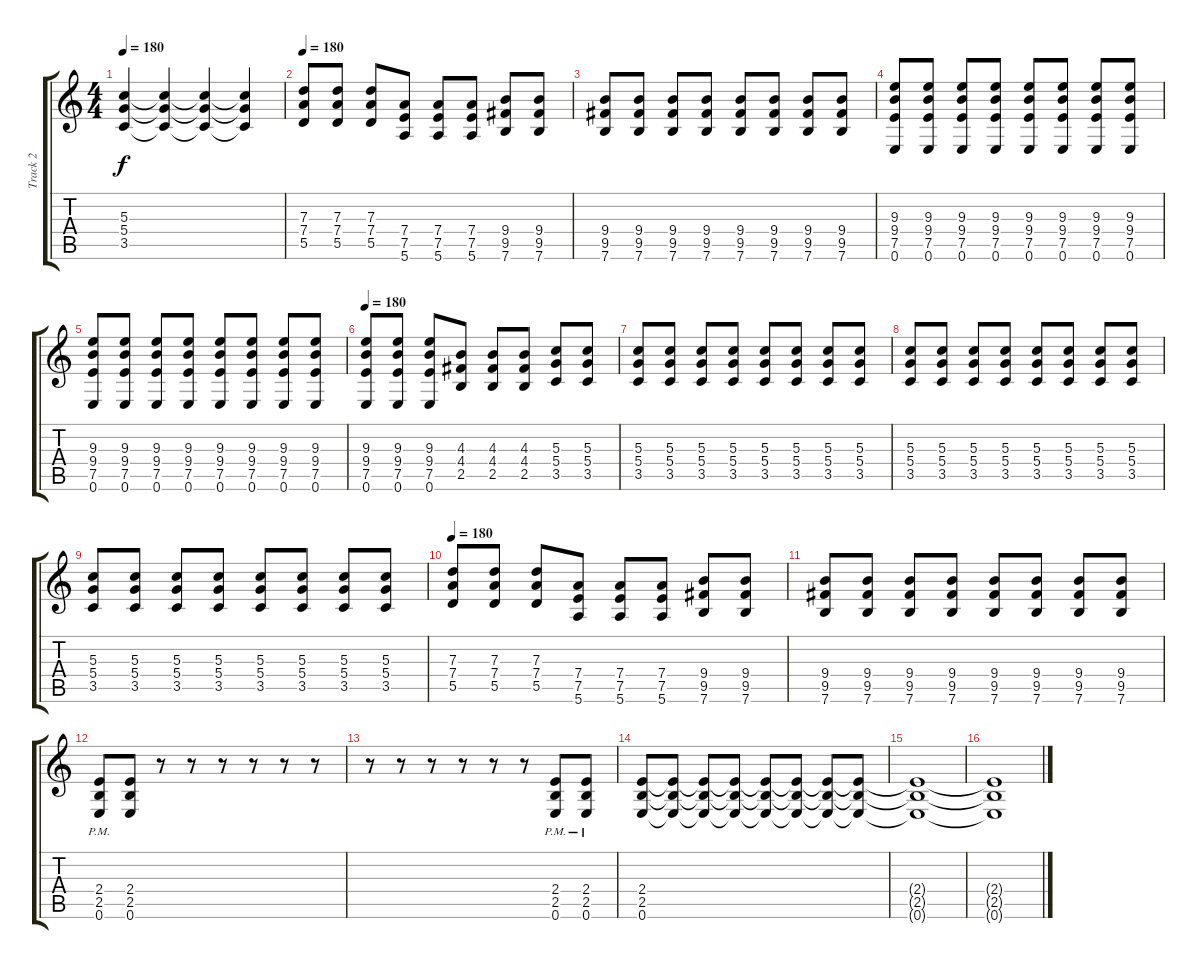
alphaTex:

\track ("Track 2" "Track 2") {instrument distortionguitar}
\staff {score tabs}
\tuning (E4 B3 G3 D3 A2 E2) {hide}
\ts (4 4)
\tempo 180
\clef g2
\ks c
(5.3{t} 5.4{t} 3.5{t}).4{dy f} (5.3{t} 5.4{t} 3.5{t}).4 (5.3{t} 5.4{t} 3.5{t}).4 (5.3{t} 5.4{t} 3.5{t}).4 |
\tempo 180
(7.3 7.4 5.5).8 (7.3 7.4 5.5).8 (7.3 7.4 5.5).8 (7.4 7.5 5.6).8 (7.4 7.5 5.6).8 (7.4 7.5 5.6).8 (9.4 9.5 7.6).8 (9.4 9.5 7.6).8 |
(9.4 9.5 7.6).8 (9.4 9.5 7.6).8 (9.4 9.5 7.6).8 (9.4 9.5 7.6).8 (9.4 9.5 7.6).8 (9.4 9.5 7.6).8 (9.4 9.5 7.6).8 (9.4 9.5 7.6).8 |
(9.3 9.4 7.5 0.6).8 (9.3 9.4 7.5 0.6).8 (9.3 9.4 7.5 0.6).8 (9.3 9.4 7.5 0.6).8 (9.3 9.4 7.5 0.6).8 (9.3 9.4 7.5 0.6).8 (9.3 9.4 7.5 0.6).8 (9.3 9.4 7.5 0.6).8 |
(9.3 9.4 7.5 0.6).8 (9.3 9.4 7.5 0.6).8 (9.3 9.4 7.5 0.6).8 (9.3 9.4 7.5 0.6).8 (9.3 9.4 7.5 0.6).8 (9.3 9.4 7.5 0.6).8 (9.3 9.4 7.5 0.6).8 (9.3 9.4 7.5 0.6).8 |
\tempo 180
(9.3 9.4 7.5 0.6).8 (9.3 9.4 7.5 0.6).8 (9.3 9.4 7.5 0.6).8 (4.3 4.4 2.5).8 (4.3 4.4 2.5).8 (4.3 4.4 2.5).8 (5.3 5.4 3.5).8 (5.3 5.4 3.5).8 |
(5.3 5.4 3.5).8 (5.3 5.4 3.5).8 (5.3 5.4 3.5).8 (5.3 5.4 3.5).8 (5.3 5.4 3.5).8 (5.3 5.4 3.5).8 (5.3 5.4 3.5).8 (5.3 5.4 3.5).8 |
(5.3 5.4 3.5).8 (5.3 5.4 3.5).8 (5.3 5.4 3.5).8 (5.3 5.4 3.5).8 (5.3 5.4 3.5).8 (5.3 5.4 3.5).8 (5.3 5.4 3.5).8 (5.3 5.4 3.5).8 |
(5.3 5.4 3.5).8 (5.3 5.4 3.5).8 (5.3 5.4 3.5).8 (5.3 5.4 3.5).8 (5.3 5.4 3.5).8 (5.3 5.4 3.5).8 (5.3 5.4 3.5).8 (5.3 5.4 3.5).8 |
\tempo 180
(7.3 7.4 5.5).8 (7.3 7.4 5.5).8 (7.3 7.4 5.5).8 (7.4 7.5 5.6).8 (7.4 7.5 5.6).8 (7.4 7.5 5.6).8 (9.4 9.5 7.6).8 (9.4 9.5 7.6).8 |
(9.4 9.5 7.6).8 (9.4 9.5 7.6).8 (9.4 9.5 7.6).8 (9.4 9.5 7.6).8 (9.4 9.5 7.6).8 (9.4 9.5 7.6).8 (9.4 9.5 7.6).8 (9.4 9.5 7.6).8 |
(2.4{pm} 2.5{pm} 0.6{pm}).8 (2.4 2.5 0.6).8 r.8 r.8 r.8 r.8 r.8 r.8 |
r.8 r.8 r.8 r.8 r.8 r.8 (2.4{pm} 2.5{pm} 0.6{pm}).8 (2.4{pm} 2.5{pm} 0.6{pm}).8 |
(2.4 2.5 0.6).8 (2.4{t} 2.5{t} 0.6{t}).8 (2.4{t} 2.5{t} 0.6{t}).8 (2.4{t} 2.5{t} 0.6{t}).8 (2.4{t} 2.5{t} 0.6{t}).8 (2.4{t} 2.5{t} 0.6{t}).8 (2.4{t} 2.5{t} 0.6{t}).8 (2.4{t} 2.5{t} 0.6{t}).8 |
(2.4{t} 2.5{t} 0.6{t}).1 |
(2.4{t} 2.5{t} 0.6{t}).1
